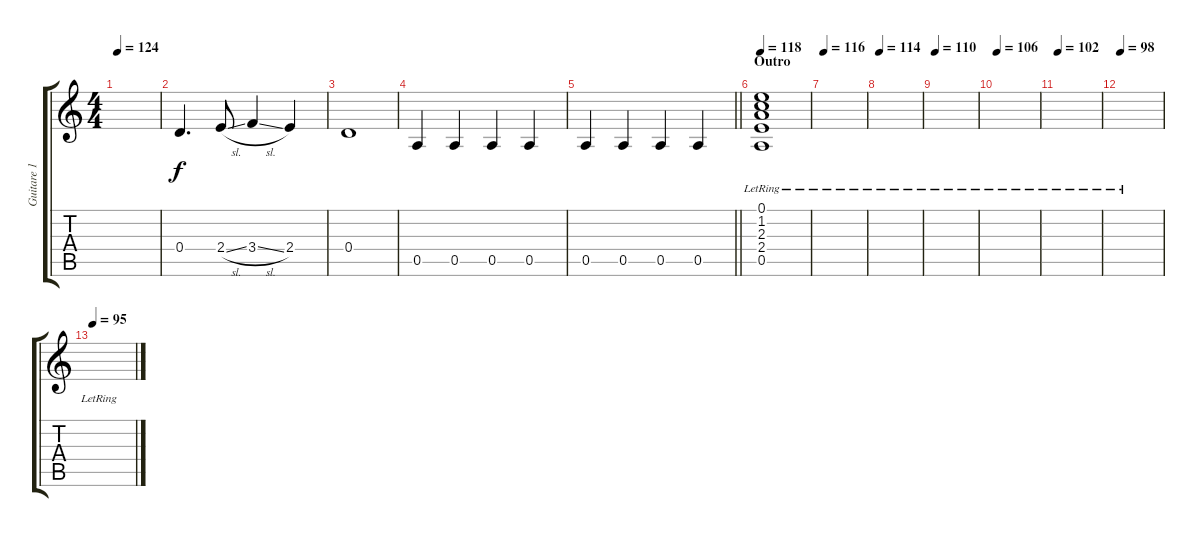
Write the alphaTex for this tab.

\track ("Guitare 1" "Guitare 1") {instrument distortionguitar}
\staff {score tabs}
\tuning (E4 B3 G3 D3 A2 E2) {hide}
\ts (4 4)
\tempo 124
\clef g2
\ks c
|
0.4.4{d volume 11} 2.4{sl}.8 3.4{sl}.4 2.4.4 |
0.4.1 |
0.5.4 0.5.4 0.5.4 0.5.4 |
\barLineRight lightlight
0.5.4 0.5.4 0.5.4 0.5.4 |
\section ("" "Outro")
\tempo 118
(0.1{lr} 1.2{lr} 2.3{lr} 2.4{lr} 0.5{lr}).1{volume 10} |
\tempo 116
|
\tempo 114
|
\tempo 110
|
\tempo 106
|
\tempo 102
|
\tempo 98
|
\tempo 95
